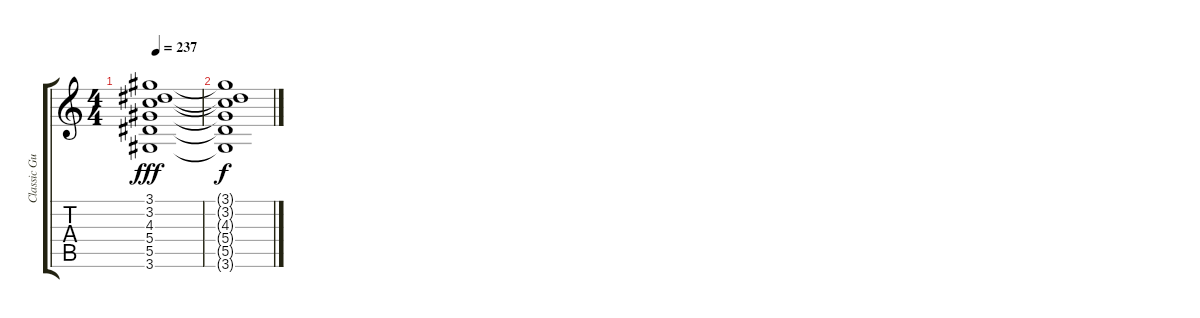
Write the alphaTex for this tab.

\track ("Classic Guitar" "Classic Gu") {instrument acousticguitarnylon}
\staff {score tabs}
\tuning (F4 C4 Ab3 Eb3 Bb2 F2) {hide}
\ts (4 4)
\tempo 237
\clef g2
\ks c
(3.1 3.2 4.3 5.4 5.5 3.6).1{dy fff} |
(3.1{t} 3.2{t} 4.3{t} 5.4{t} 5.5{t} 3.6{t}).1{dy f}
